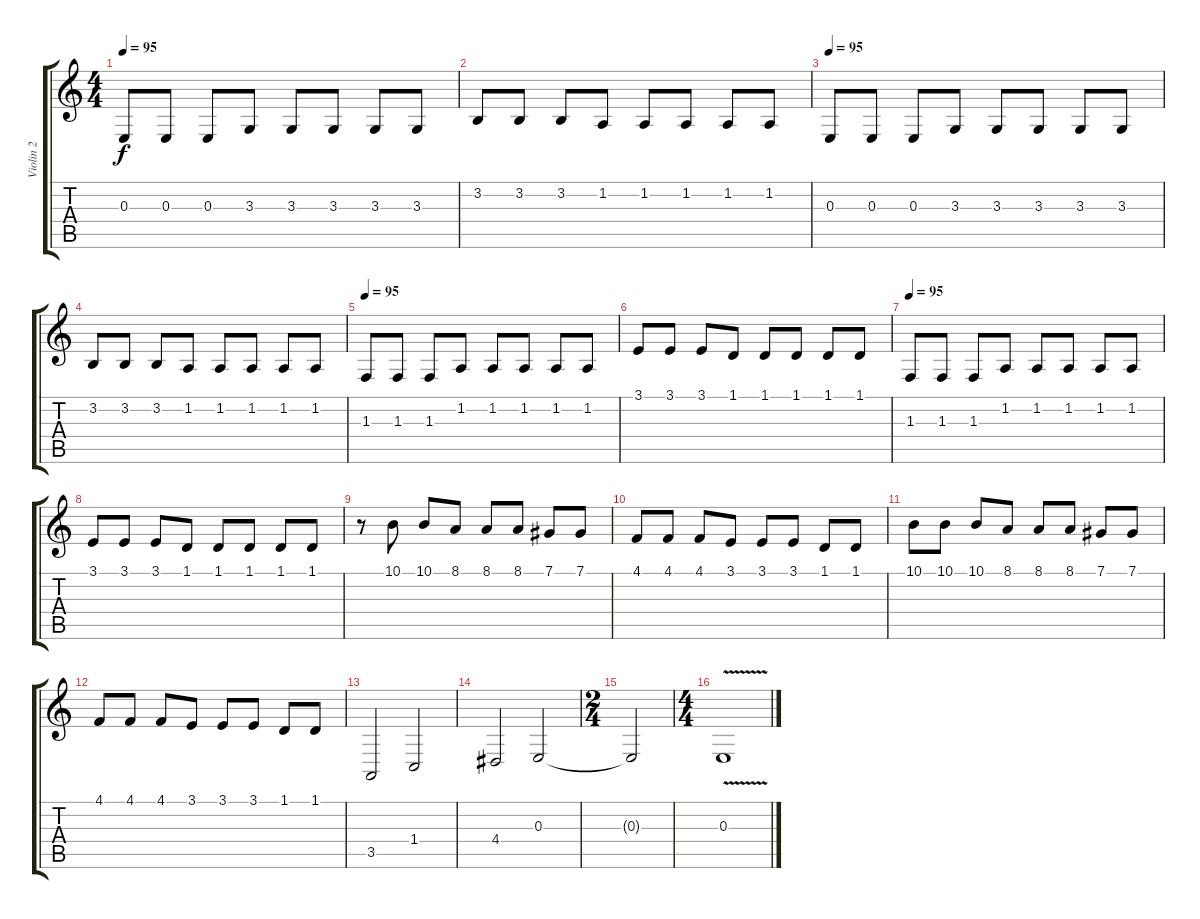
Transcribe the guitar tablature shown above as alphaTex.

\track ("Violin 2" "Violin 2") {instrument stringensemble1}
\staff {score tabs}
\tuning (Db4 Ab3 E3 B2 Gb2 Db2) {hide}
\ts (4 4)
\tempo 95
\clef g2
\ks c
0.3.8{dy f} 0.3.8 0.3.8 3.3.8 3.3.8 3.3.8 3.3.8 3.3.8 |
3.2.8 3.2.8 3.2.8 1.2.8 1.2.8 1.2.8 1.2.8 1.2.8 |
\tempo 95
0.3.8 0.3.8 0.3.8 3.3.8 3.3.8 3.3.8 3.3.8 3.3.8 |
3.2.8 3.2.8 3.2.8 1.2.8 1.2.8 1.2.8 1.2.8 1.2.8 |
\tempo 95
1.3.8 1.3.8 1.3.8 1.2.8 1.2.8 1.2.8 1.2.8 1.2.8 |
3.1.8 3.1.8 3.1.8 1.1.8 1.1.8 1.1.8 1.1.8 1.1.8 |
\tempo 95
1.3.8 1.3.8 1.3.8 1.2.8 1.2.8 1.2.8 1.2.8 1.2.8 |
3.1.8 3.1.8 3.1.8 1.1.8 1.1.8 1.1.8 1.1.8 1.1.8 |
r.8 10.1.8 10.1.8 8.1.8 8.1.8 8.1.8 7.1.8 7.1.8 |
4.1.8 4.1.8 4.1.8 3.1.8 3.1.8 3.1.8 1.1.8 1.1.8 |
10.1.8 10.1.8 10.1.8 8.1.8 8.1.8 8.1.8 7.1.8 7.1.8 |
4.1.8 4.1.8 4.1.8 3.1.8 3.1.8 3.1.8 1.1.8 1.1.8 |
3.5.2 1.4.2 |
4.4.2 0.3.2 |
\ts (2 4)
0.3{t}.2 |
\ts (4 4)
0.3{v}.1
